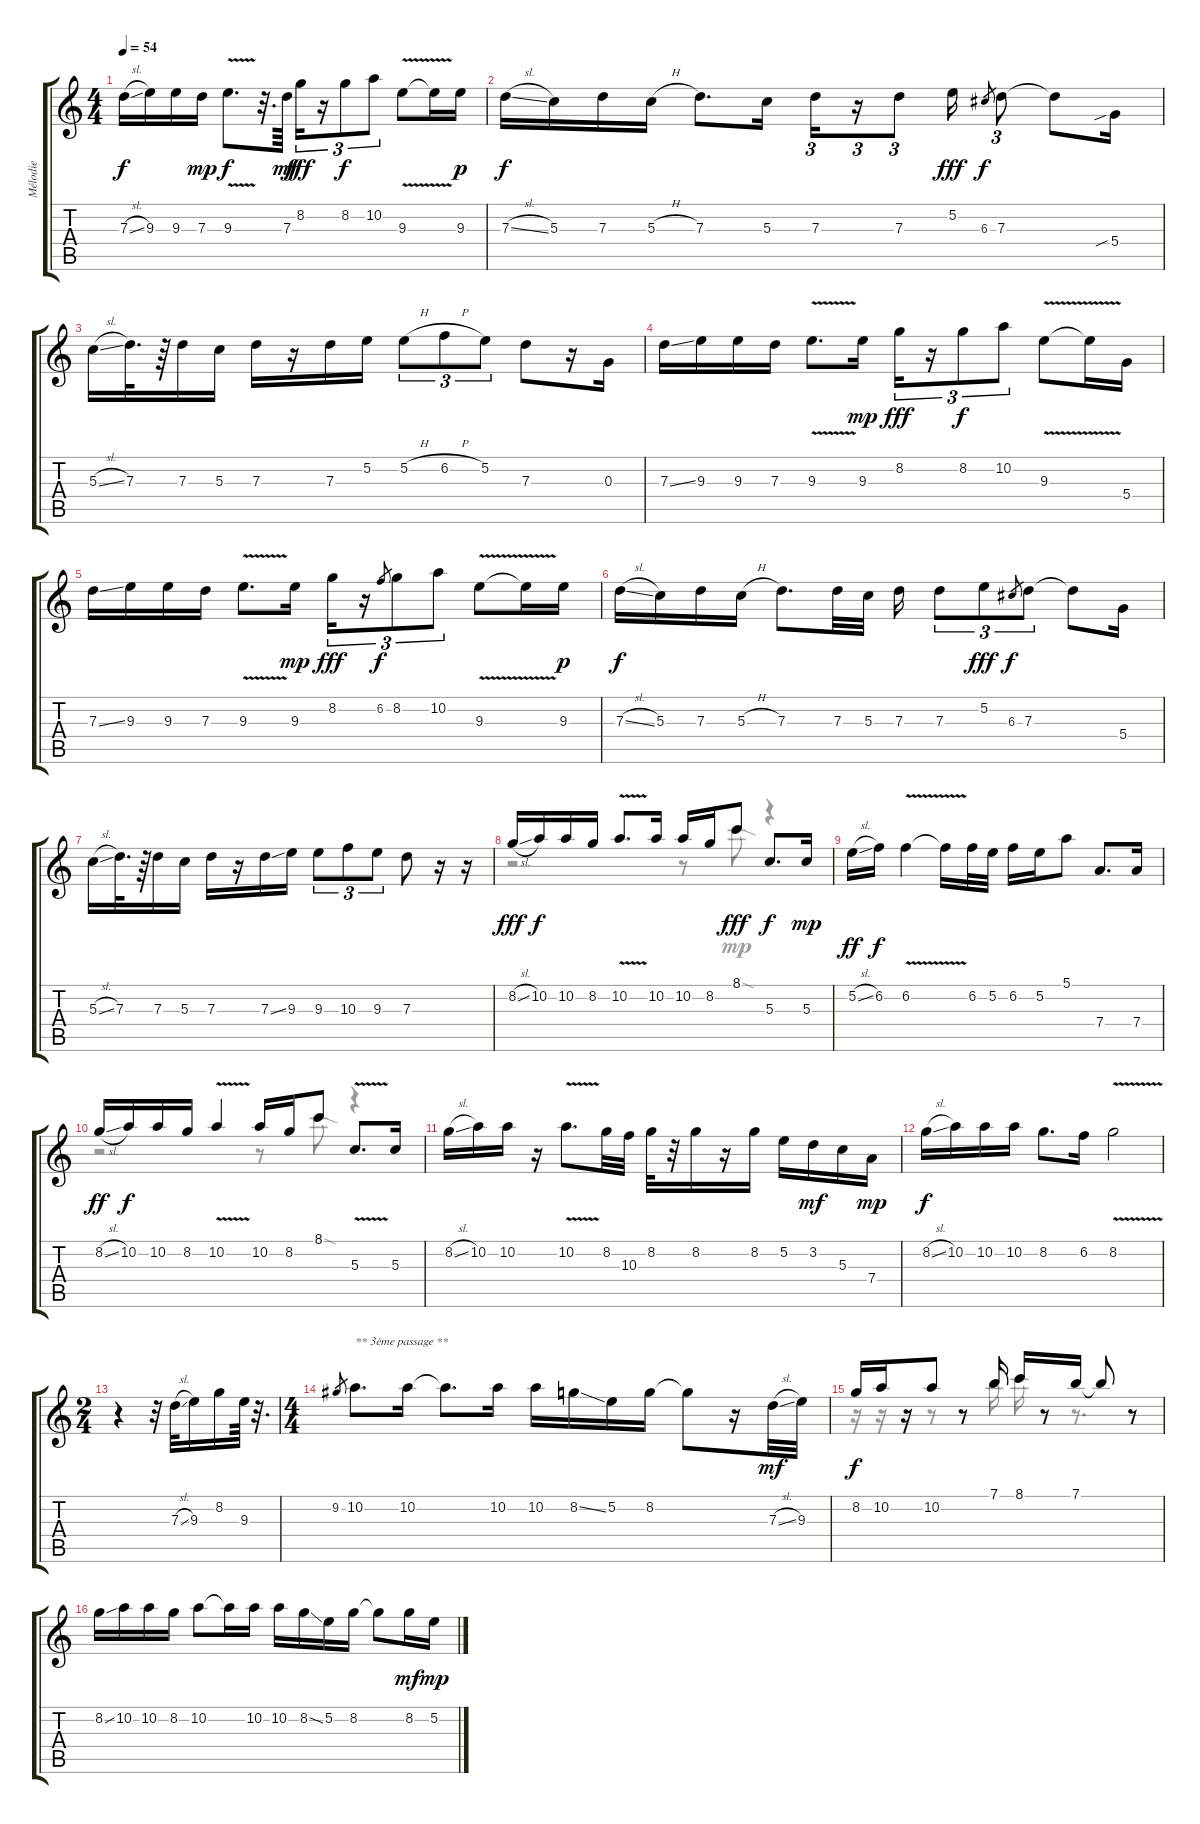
\track ("Mélodie" "Mélodie") {instrument electricguitarjazz}
\staff {score tabs}
\tuning (E4 B3 G3 D3 A2 E2) {hide}
\voice
\ts (4 4)
\tempo 54
\clef g2
\ks c
7.3{sl}.16{dy f} 9.3.16 9.3.16 7.3.16{dy mp} 9.3{v}.8{d dy f} r.32{d} 7.3.64{dy mf} 8.2.16{tu (3 2) dy fff} r.16{tu (3 2)} 8.2.8{tu (3 2) dy f} 10.2.8{tu (3 2)} 9.3{v}.8 9.3{t}.16 9.3.16{dy p} |
7.3{sl}.16{dy f} 5.3.16 7.3.16 5.3{h}.16 7.3.8{d} 5.3.16 7.3.16{tu (3 2)} r.16{tu (3 2)} 7.3.8{tu (3 2)} 5.2.16{dy fff} 6.3.8{gr dy f} 7.3.8{tu (3 2)} 7.3{t}.8 5.4{sib}.16 |
5.3{sl}.16 7.3.32{d} r.64 7.3.16 5.3.16 7.3.16 r.16 7.3.16 5.2.16 5.2{h}.8{tu (3 2)} 6.2{h}.8{tu (3 2)} 5.2.8{tu (3 2)} 7.3.8 r.16 0.3.16 |
7.3{ss}.16 9.3.16 9.3.16 7.3.16 9.3{v}.8{d} 9.3.16{dy mp} 8.2.16{tu (3 2) dy fff} r.16{tu (3 2)} 8.2.8{tu (3 2) dy f} 10.2.8{tu (3 2)} 9.3{v}.8 9.3{t}.16 5.4.16 |
7.3{ss}.16 9.3.16 9.3.16 7.3.16 9.3{v}.8{d} 9.3.16{dy mp} 8.2.16{tu (3 2) dy fff} r.16{tu (3 2)} 6.2.8{gr dy f} 8.2.8{tu (3 2)} 10.2.8{tu (3 2)} 9.3{v}.8 9.3{t}.16 9.3.16{dy p} |
7.3{sl}.16{dy f} 5.3.16 7.3.16 5.3{h}.16 7.3.8{d} 7.3.32 5.3.32 7.3.16 7.3.8{tu (3 2)} 5.2.8{tu (3 2) dy fff} 6.3.8{gr dy f} 7.3.8{tu (3 2)} 7.3{t}.8 5.4.16 |
5.3{sl}.16 7.3.32{d} r.64 7.3.16 5.3.16 7.3.16 r.16 7.3{ss}.16 9.3.16 9.3.8{tu (3 2)} 10.3.8{tu (3 2)} 9.3.8{tu (3 2)} 7.3.8 r.16 r.16 |
8.2{sl}.16{dy fff} 10.2.16{dy f} 10.2.16 8.2.16 10.2{v}.8{d} 10.2.16 10.2.16 8.2.16 8.1.8{dy fff} 5.3.8{d dy f} 5.3.16{dy mp} |
5.2{sl}.16{dy ff} 6.2.16{dy f} 6.2{v}.4 6.2{t}.16 6.2.32 5.2.32 6.2.16 5.2.16 5.1.8 7.4.8{d} 7.4.16 |
8.2{sl}.16{dy ff} 10.2.16{dy f} 10.2.16 8.2.16 10.2{v}.4 10.2.16 8.2.16 8.1.8 5.3{v}.8{d} 5.3.16 |
8.2{sl}.16 10.2.16 10.2.16 r.16 10.2{v}.8{d} 8.2.32 10.3.32 8.2.32 r.32 8.2.16 r.16 8.2.16 5.2.16 3.2.16{dy mf} 5.3.16 7.4.16{dy mp} |
8.2{sl}.16{dy f} 10.2.16 10.2.16 10.2.16 8.2.8{d} 6.2.16 8.2{v}.2 |
\ts (2 4)
r.4 r.32 7.3{sl}.32 9.3.16 8.2.16 9.3.64 r.32{d} |
\ts (4 4)
9.2.8{gr} 10.2.8{d txt "** 3ème passage **"} 10.2.16 10.2{t}.8{d} 10.2.16 10.2.16 8.2{ss}.16 5.2.16 8.2.16 8.2{t}.8 r.16 7.3{sl}.32{dy mf} 9.3.32 |
8.2.16{dy f} 10.2.16 r.16 10.2.8 r.8 7.1.16 8.1.16 r.8 7.1.16 7.1{t}.8 r.8 |
8.2{ss}.16 10.2.16 10.2.16 8.2.16 10.2.8 10.2{t}.16 10.2.16 10.2.16 8.2{ss}.16 5.2.16 8.2.16 8.2{t}.8 8.2.16{dy mf} 5.2.16{dy mp}
\voice
\clef g2
\ottava regular
\simile none
\ks c
|
|
|
|
|
|
|
r.2 r.8 8.1{sod}.8 r.4 |
|
r.2 r.8 8.1{sod}.8 r.4 |
|
|
|
|
r.16 r.16 r.16 r.8 r.8 7.1.16 8.1.16 r.8 r.8{d} r.8 |
